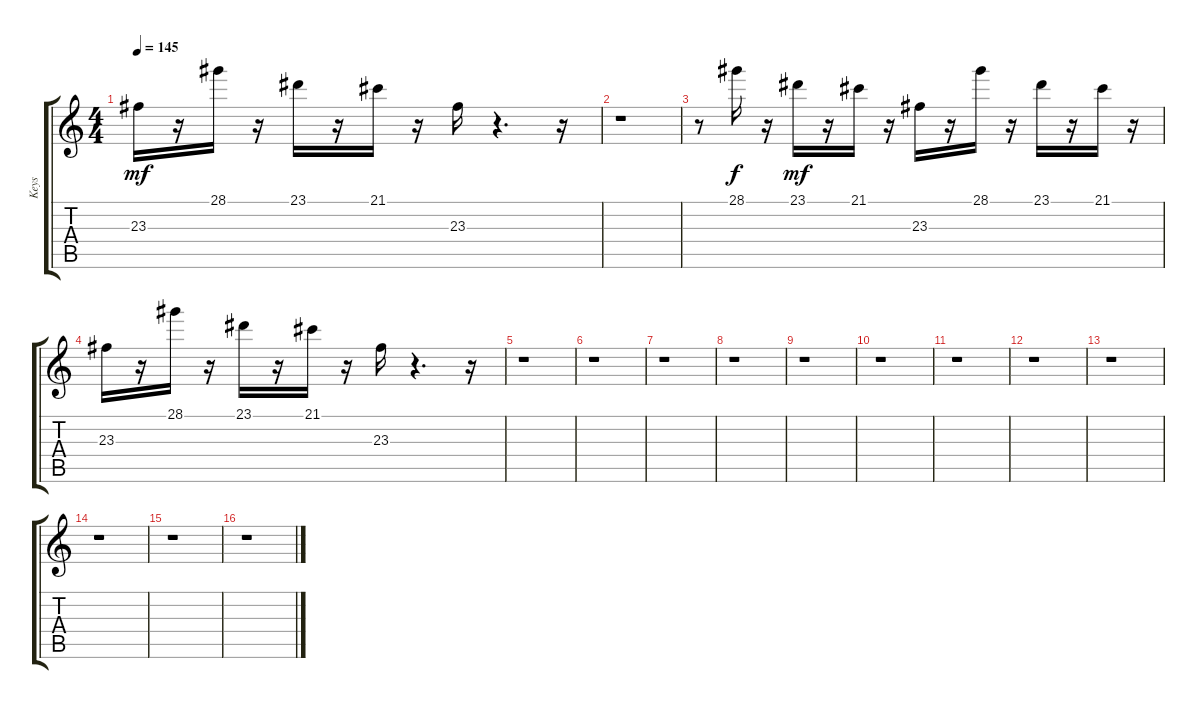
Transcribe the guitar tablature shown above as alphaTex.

\track ("Keys" "Keys") {instrument drawbarorgan}
\staff {score tabs}
\tuning (E4 B3 G3 D3 A2 E2) {hide}
\ts (4 4)
\tempo 145
\clef g2
\ks c
23.3.16{dy mf} r.16 28.1.16 r.16 23.1.16 r.16 21.1.16 r.16 23.3.16 r.4{d} r.16 |
r.1 |
r.8 28.1.16{dy f} r.16 23.1.16{dy mf} r.16 21.1.16 r.16 23.3.16 r.16 28.1.16 r.16 23.1.16 r.16 21.1.16 r.16 |
23.3.16 r.16 28.1.16 r.16 23.1.16 r.16 21.1.16 r.16 23.3.16 r.4{d} r.16 |
r.1 |
r.1 |
r.1 |
r.1 |
r.1 |
r.1 |
r.1 |
r.1 |
r.1 |
r.1 |
r.1 |
r.1
